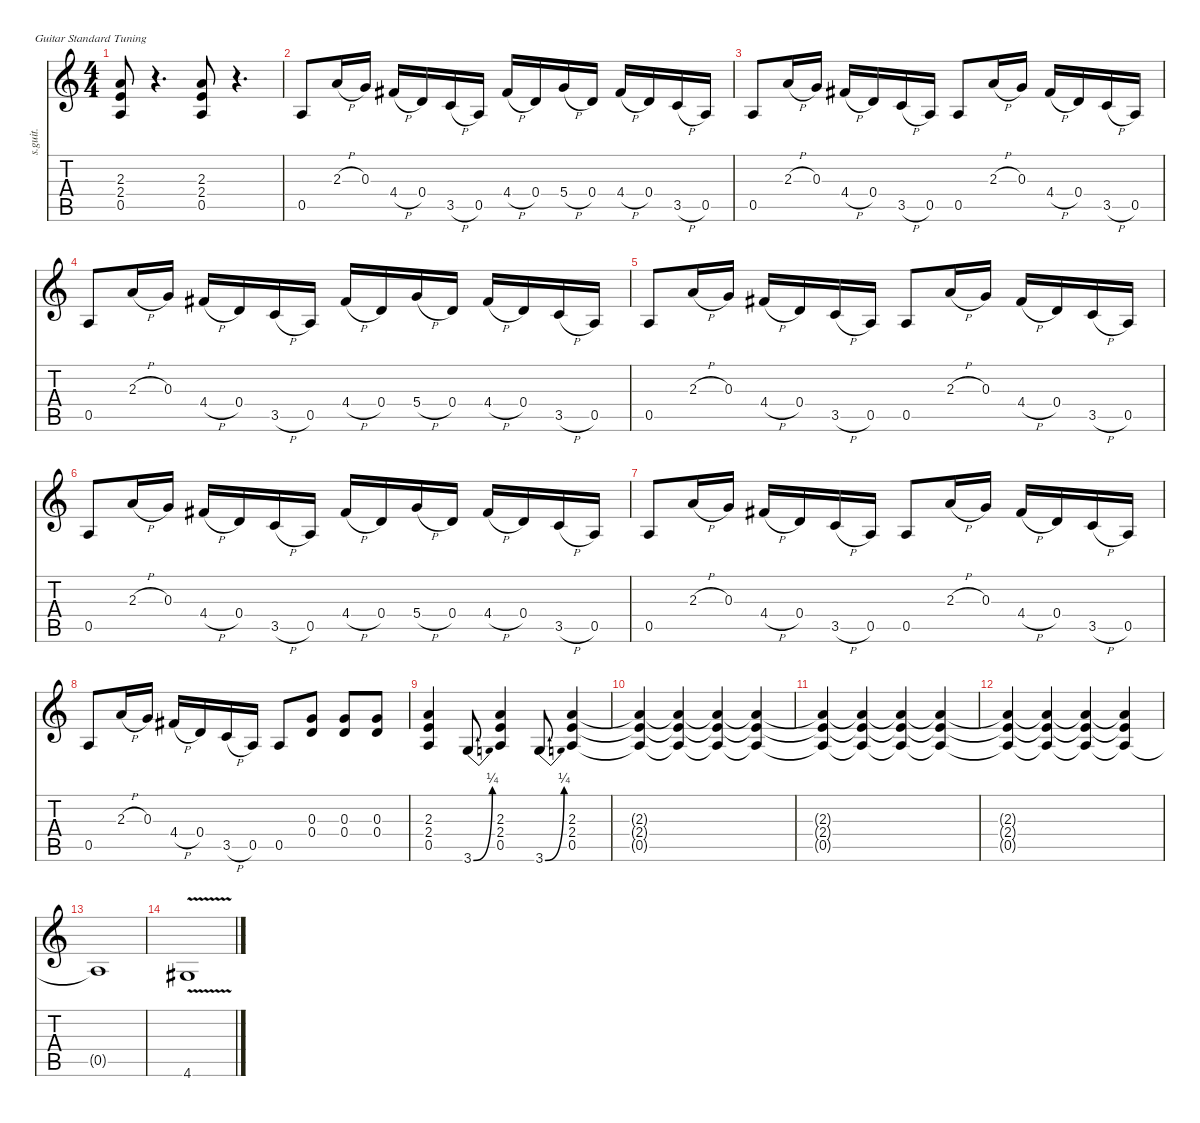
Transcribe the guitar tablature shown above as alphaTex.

\defaultSystemsLayout 4
\hideDynamics
\bracketExtendMode nobrackets
\track ("" "s.guit.") {instrument distortionguitar}
\staff {score tabs}
\tuning (E4 B3 G3 D3 A2 E2)
\ts (4 4)
\tempo (160 hide)
\clef g2
\ks c
(2.3 2.4 0.5).8{dy f} r.4{d} (2.3 2.4 0.5).8 r.4{d} |
0.5.8 2.3{h}.16 0.3.16 4.4{h acc #}.16 0.4.16 3.5{h}.16 0.5.16 4.4{h acc #}.16 0.4.16 5.4{h}.16 0.4.16 4.4{h acc #}.16 0.4.16 3.5{h}.16 0.5.16 |
0.5.8 2.3{h}.16 0.3.16 4.4{h acc #}.16 0.4.16 3.5{h}.16 0.5.16 0.5.8 2.3{h}.16 0.3.16 4.4{h acc #}.16 0.4.16 3.5{h}.16 0.5.16 |
0.5.8 2.3{h}.16 0.3.16 4.4{h acc #}.16 0.4.16 3.5{h}.16 0.5.16 4.4{h acc #}.16 0.4.16 5.4{h}.16 0.4.16 4.4{h acc #}.16 0.4.16 3.5{h}.16 0.5.16 |
0.5.8 2.3{h}.16 0.3.16 4.4{h acc #}.16 0.4.16 3.5{h}.16 0.5.16 0.5.8 2.3{h}.16 0.3.16 4.4{h acc #}.16 0.4.16 3.5{h}.16 0.5.16 |
0.5.8 2.3{h}.16 0.3.16 4.4{h acc #}.16 0.4.16 3.5{h}.16 0.5.16 4.4{h acc #}.16 0.4.16 5.4{h}.16 0.4.16 4.4{h acc #}.16 0.4.16 3.5{h}.16 0.5.16 |
0.5.8 2.3{h}.16 0.3.16 4.4{h acc #}.16 0.4.16 3.5{h}.16 0.5.16 0.5.8 2.3{h}.16 0.3.16 4.4{h acc #}.16 0.4.16 3.5{h}.16 0.5.16 |
0.5.8 2.3{h}.16 0.3.16 4.4{h acc #}.16 0.4.16 3.5{h}.16 0.5.16 0.5.8 (0.3 0.4).8 (0.3 0.4).8 (0.3 0.4).8 |
\tempo (120 hide)
(2.3 2.4 0.5).4 3.6{be (bend 0 0 60 1)}.8 (2.3 2.4 0.5).4 3.6{be (bend 0 0 60 1)}.8 (2.3 2.4 0.5).4 |
\tempo (100 hide)
(2.3{t} 2.4{t} 0.5{t}).4 (2.3{t} 2.4{t} 0.5{t}).4 (2.3{t} 2.4{t} 0.5{t}).4 (2.3{t} 2.4{t} 0.5{t}).4 |
\tempo (160 hide)
(2.3{t} 2.4{t} 0.5{t}).4 (2.3{t} 2.4{t} 0.5{t}).4 (2.3{t} 2.4{t} 0.5{t}).4 (2.3{t} 2.4{t} 0.5{t}).4 |
\tempo (100 hide)
(2.3{t} 2.4{t} 0.5{t}).4 (2.3{t} 2.4{t} 0.5{t}).4 (2.3{t} 2.4{t} 0.5{t}).4 (2.3{t} 2.4{t} 0.5{t}).4 |
\tempo (160 hide)
0.5{t}.1 |
\tempo (120 hide)
4.6{v acc #}.1
